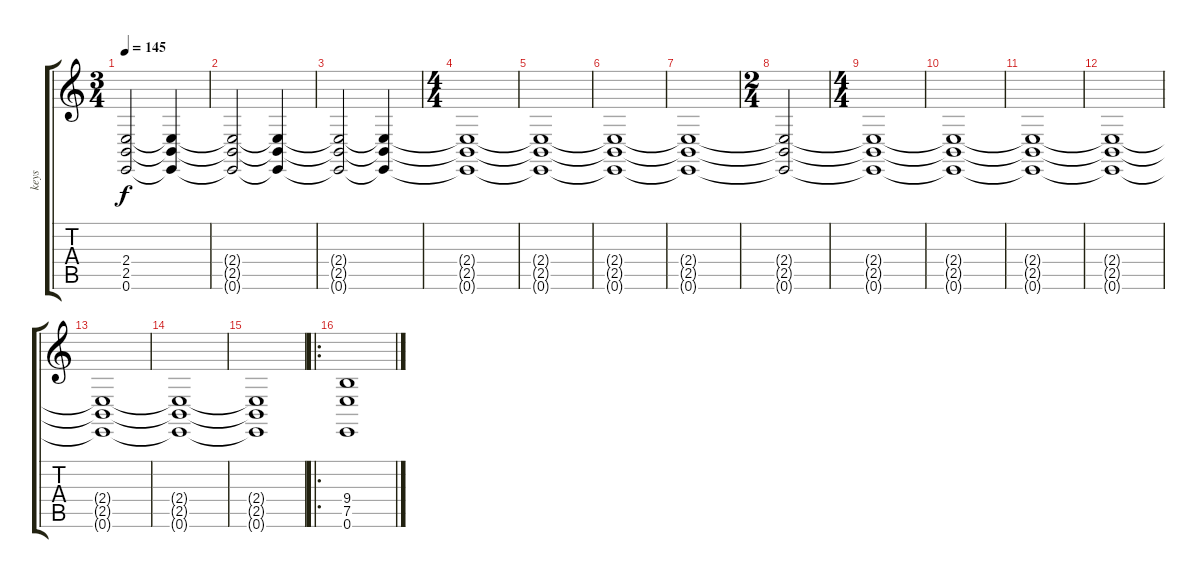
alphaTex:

\track ("keys" "keys") {instrument lead1square}
\staff {score tabs}
\tuning (E4 B3 G3 D3 A2 E2) {hide}
\ts (3 4)
\tempo 145
\clef g2
\ks c
(2.4{t} 2.5{t} 0.6{t}).2{dy f} (2.4{t} 2.5{t} 0.6{t}).4 |
(2.4{t} 2.5{t} 0.6{t}).2 (2.4{t} 2.5{t} 0.6{t}).4 |
(2.4{t} 2.5{t} 0.6{t}).2 (2.4{t} 2.5{t} 0.6{t}).4 |
\ts (4 4)
(2.4{t} 2.5{t} 0.6{t}).1 |
(2.4{t} 2.5{t} 0.6{t}).1 |
(2.4{t} 2.5{t} 0.6{t}).1 |
(2.4{t} 2.5{t} 0.6{t}).1 |
\ts (2 4)
(2.4{t} 2.5{t} 0.6{t}).2 |
\ts (4 4)
(2.4{t} 2.5{t} 0.6{t}).1 |
(2.4{t} 2.5{t} 0.6{t}).1 |
(2.4{t} 2.5{t} 0.6{t}).1 |
(2.4{t} 2.5{t} 0.6{t}).1 |
(2.4{t} 2.5{t} 0.6{t}).1 |
(2.4{t} 2.5{t} 0.6{t}).1 |
(2.4{t} 2.5{t} 0.6{t}).1 |
\ro
(9.4 7.5 0.6).1
